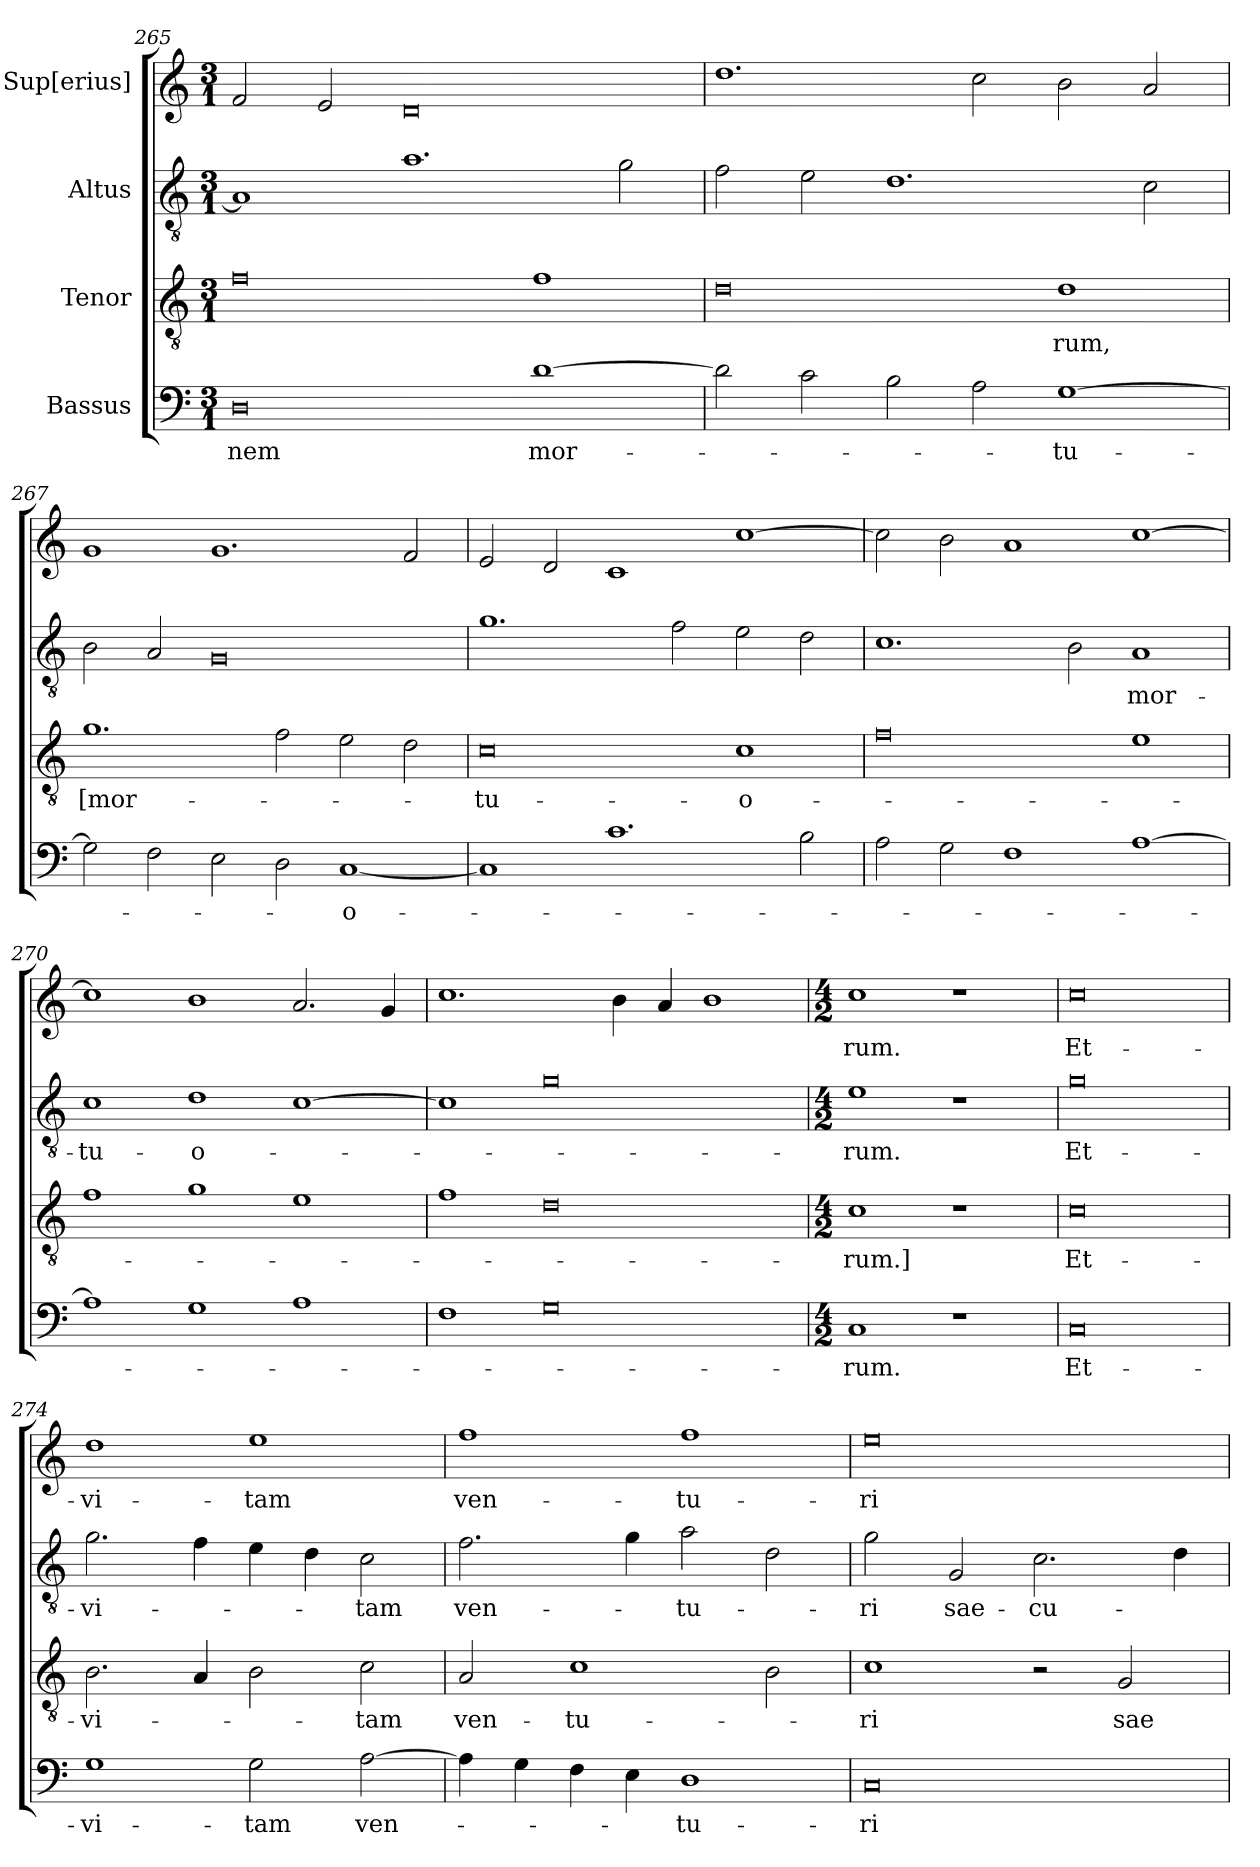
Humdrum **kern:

**kern	**text	**kern	**text	**kern	**text	**kern	**text
*part4	*part4	*part3	*part3	*part2	*part2	*part1	*part1
*staff4	*staff4	*staff3	*staff3	*staff2	*staff2	*staff1	*staff1
*I"Bassus	*	*I"Tenor	*	*I"Altus	*	*I"Sup[erius]	*
*clefF4	*	*clefGv2	*	*clefGv2	*	*clefG2	*
*k[]	*	*k[]	*	*k[]	*	*k[]	*
*M3/1	*	*M3/1	*	*M3/1	*	*M3/1	*
=265	=265	=265	=265	=265	=265	=265	=265
0D\	-nem	0f\	.	1A/]	.	2f/	.
.	.	.	.	.	.	2e/	.
.	.	.	.	1.a\	.	0d/	.
[1d\	mor-	1f\	.	.	.	.	.
.	.	.	.	2g\	.	.	.
=266	=266	=266	=266	=266	=266	=266	=266
2d\]	.	0d\	.	2f\	.	1.dd\	.
2c\	.	.	.	2e\	.	.	.
2B\	.	.	.	1.d\	.	.	.
2A\	.	.	.	.	.	2cc\	.
[1G\	-tu-	1d\	-rum,	.	.	2b\	.
.	.	.	.	2c\	.	2a/	.
=267	=267	=267	=267	=267	=267	=267	=267
2G\]	.	1.g\	[mor-	2B\	.	1g/	.
2F\	.	.	.	2A/	.	.	.
2E\	.	.	.	0G/	.	1.g/	.
2D\	.	2f\	.	.	.	.	.
[1C/	-o-	2e\	.	.	.	.	.
.	.	2d\	.	.	.	2f/	.
=268	=268	=268	=268	=268	=268	=268	=268
1C/]	.	0c\	-tu-	1.g\	.	2e/	.
.	.	.	.	.	.	2d/	.
1.c\	.	.	.	.	.	1c/	.
.	.	.	.	2f\	.	.	.
.	.	1c\	-o-	2e\	.	[1cc\	.
2B\	.	.	.	2d\	.	.	.
=269	=269	=269	=269	=269	=269	=269	=269
2A\	.	0f\	.	1.c\	.	2cc\]	.
2G\	.	.	.	.	.	2b\	.
1F\	.	.	.	.	.	1a/	.
.	.	.	.	2B\	.	.	.
[1A\	.	1e\	.	1A/	mor-	[1cc\	.
=270	=270	=270	=270	=270	=270	=270	=270
1A\]	.	1f\	.	1c\	-tu-	1cc\]	.
1G\	.	1g\	.	1d\	-o-	1b\	.
1A\	.	1e\	.	[1c\	.	2.a/	.
.	.	.	.	.	.	4g/	.
=271	=271	=271	=271	=271	=271	=271	=271
1F\	.	1f\	.	1c\]	.	1.cc\	.
0G\	.	0d\	.	0g\	.	.	.
.	.	.	.	.	.	4b\	.
.	.	.	.	.	.	4a/	.
.	.	.	.	.	.	1b\	.
=272	=272	=272	=272	=272	=272	=272	=272
*M4/2	*	*M4/2	*	*M4/2	*	*M4/2	*
1C/	-rum.	1c\	-rum.]	1e\	-rum.	1cc\	-rum.
1r	.	1r	.	1r	.	1r	.
=273	=273	=273	=273	=273	=273	=273	=273
0C/	Et-	0c\	Et-	0g\	Et-	0cc\	Et-
=274	=274	=274	=274	=274	=274	=274	=274
1G\	vi-	2.B\	vi-	2.g\	vi-	1dd\	vi-
.	.	4A/	.	4f\	.	.	.
2G\	-tam	2B\	.	4e\	.	1ee\	-tam
.	.	.	.	4d\	.	.	.
[2A\	ven-	2c\	-tam	2c\	-tam	.	.
=275	=275	=275	=275	=275	=275	=275	=275
4A\]	.	2A/	ven-	2.f\	ven-	1ff\	ven-
4G\	.	.	.	.	.	.	.
4F\	.	1c\	-tu-	.	.	.	.
4E\	.	.	.	4g\	.	.	.
1D\	-tu-	.	.	2a\	-tu-	1ff\	-tu-
.	.	2B\	.	2d\	.	.	.
=276	=276	=276	=276	=276	=276	=276	=276
0C/	-ri	1c\	-ri	2g\	-ri	0ee\	-ri
.	.	.	.	2G/	sae-	.	.
.	.	2r	.	2.c\	-cu-	.	.
.	.	2G/	sae-	.	.	.	.
.	.	.	.	4d\	.	.	.
=	=	=	=	=	=	=	=
*-	*-	*-	*-	*-	*-	*-	*-
